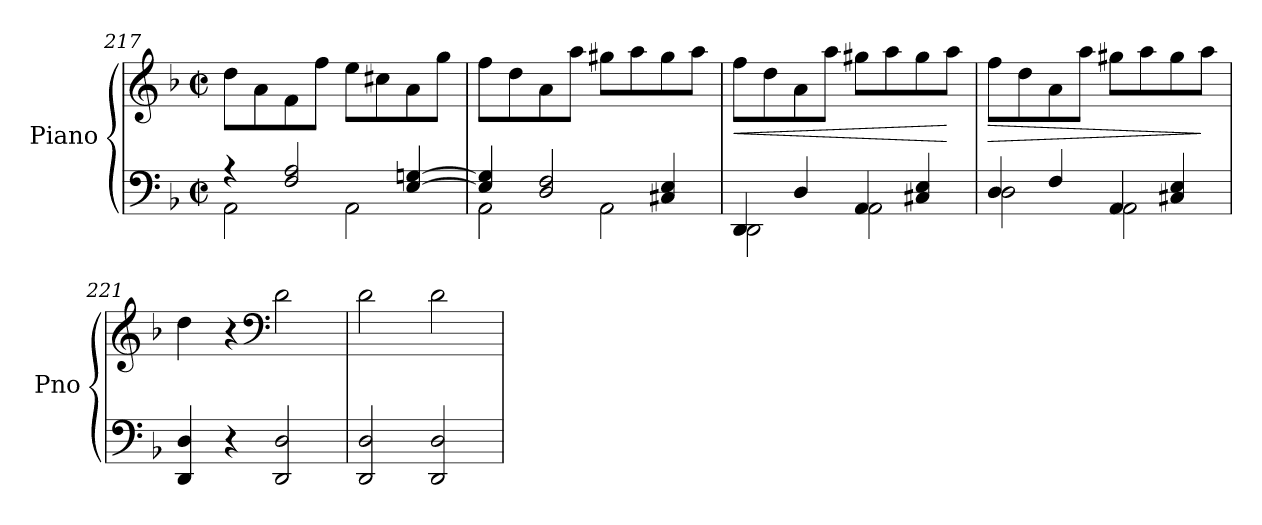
**kern	**kern	**dynam
*part1	*part1	*part1
*staff2	*staff1	*staff1/2
*I"Piano	*	*
*I'Pno	*	*
*clefF4	*clefG2	*
*k[b-]	*k[b-]	*
*M4/4	*M4/4	*
*met(c|)	*met(c|)	*
=217	=217	=217
*^	*	*
4r	2AA\	8dd\L	.
.	.	8a\	.
2F/ 2A/	.	8f\	.
.	.	8ff\J	.
.	2AA\	8ee\L	.
.	.	8cc#X\	.
[4E/ [4Gn/	.	8a\	.
.	.	8gg\J	.
!!LO:LB:g=z
=218	=218	=218	=218
4E/] 4G/]	2AA\	8ff\L	.
.	.	8dd\	.
2D/ 2F/	.	8a\	.
.	.	8aa\J	.
.	2AA\	8gg#X\L	.
.	.	8aa\	.
4C#X/ 4E/	.	8gg#\	.
.	.	8aa\J	.
=219	=219	=219	=219
!	!	!	!LO:HP:b
4DD/	2DD\	8ff\L	<
.	.	8dd\	.
4D/	.	8a\	.
.	.	8aa\J	.
4AA/	2AA\	8gg#X\L	.
.	.	8aa\	.
4C#X/ 4E/	.	8gg#\	.
.	.	8aa\J	[
=220	=220	=220	=220
!	!	!	!LO:HP:b
4D/	2D\	8ff\L	>
.	.	8dd\	.
4F/	.	8a\	.
.	.	8aa\J	.
4AA/	2AA\	8gg#X\L	.
.	.	8aa\	.
4C#X/ 4E/	.	8gg#\	.
.	.	8aa\J	]
*v	*v	*	*
=221	=221	=221
4DD/ 4D/	4dd\	.
4r	4r	.
*	*clefF4	*
!	!	!LO:DY:b
!	!	!LO:DY:n=1:b
2DD/ 2D/	2d\	p other-dynamics
=222	=222	=222
2DD/ 2D/	2d\	.
2DD/ 2D/	2d\	.
=	=	=
*-	*-	*-
